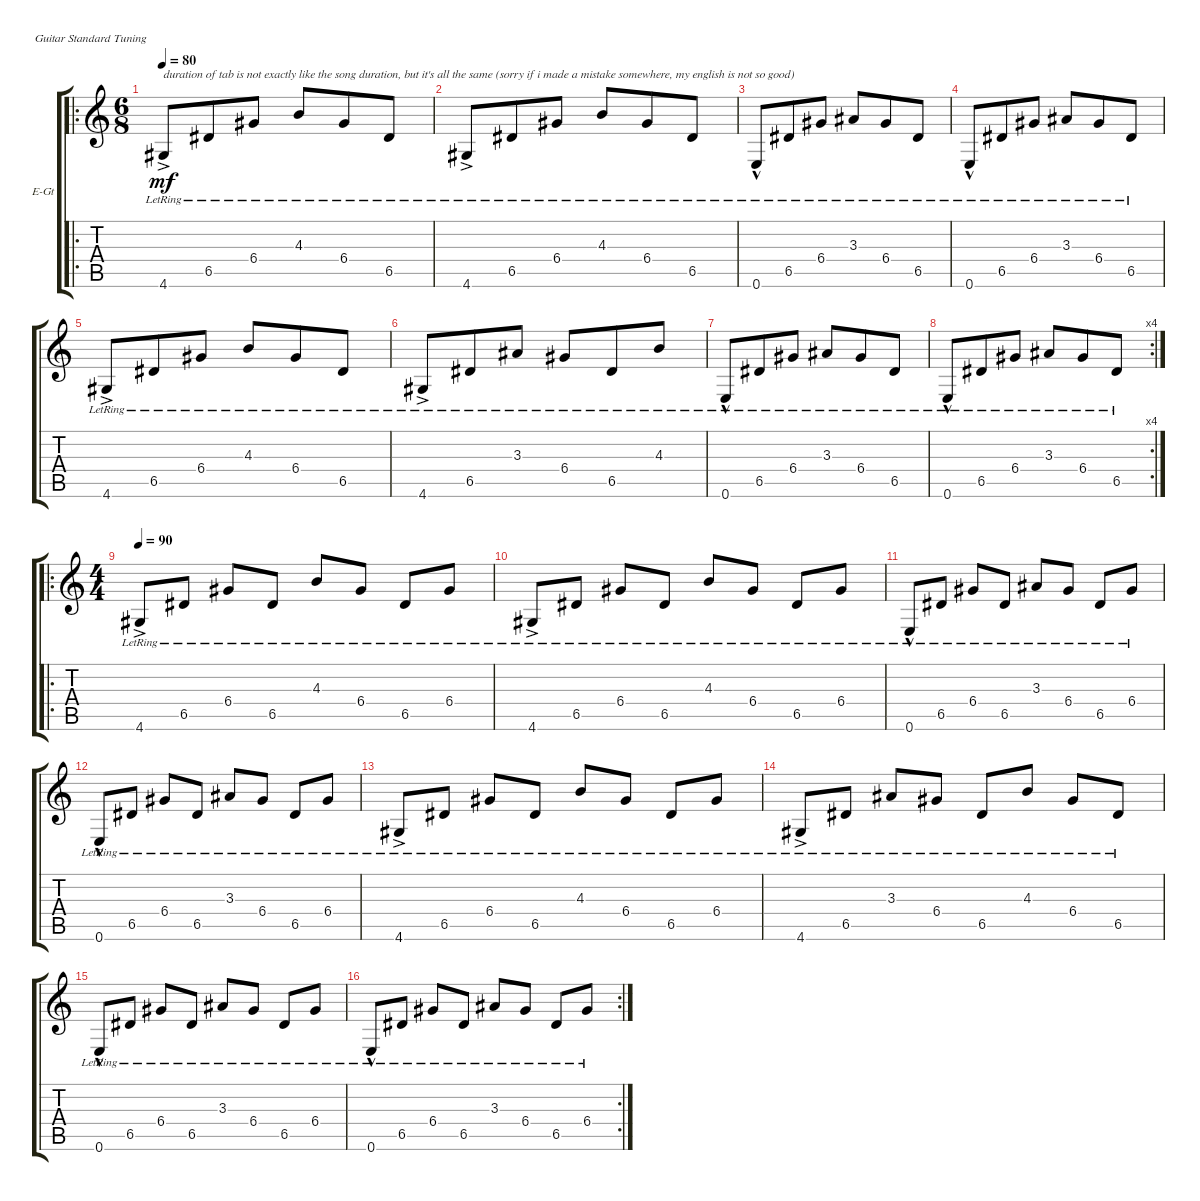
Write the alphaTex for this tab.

\defaultSystemsLayout 4
\bracketExtendMode groupsimilarinstruments
\firstSystemTrackNameOrientation horizontal
\otherSystemsTrackNameOrientation horizontal
\track ("Electric Guitar" "E-Gt") {instrument overdrivenguitar}
\staff {score tabs}
\tuning (E4 B3 G3 D3 A2 E2)
\ro
\ts (6 8)
\tempo 80
\clef g2
\ks c
4.6{ac lr}.8{txt "duration of tab is not exactly like the song duration, but it's all the same (sorry if i made a mistake somewhere, my english is not so good)" dy mf instrument overdrivenguitar} 6.5{lr}.8 6.4{lr}.8 4.3{lr}.8 6.4{lr}.8 6.5{lr}.8 |
4.6{ac lr}.8 6.5{lr}.8 6.4{lr}.8 4.3{lr}.8 6.4{lr}.8 6.5{lr}.8 |
0.6{hac lr}.8 6.5{lr}.8 6.4{lr}.8 3.3{lr}.8 6.4{lr}.8 6.5{lr}.8 |
0.6{hac lr}.8 6.5{lr}.8 6.4{lr}.8 3.3{lr}.8 6.4{lr}.8 6.5{lr}.8 |
4.6{ac lr}.8 6.5{lr}.8 6.4{lr}.8 4.3{lr}.8 6.4{lr}.8 6.5{lr}.8 |
4.6{ac lr}.8 6.5{lr}.8 3.3{lr}.8 6.4{lr}.8 6.5{lr}.8 4.3{lr}.8 |
0.6{hac lr}.8 6.5{lr}.8 6.4{lr}.8 3.3{lr}.8 6.4{lr}.8 6.5{lr}.8 |
\rc 4
0.6{hac lr}.8 6.5{lr}.8 6.4{lr}.8 3.3{lr}.8 6.4{lr}.8 6.5{lr}.8 |
\ro
\ts (4 4)
\tempo 90
4.6{ac lr}.8 6.5{lr}.8 6.4{lr}.8 6.5{lr}.8 4.3{lr}.8 6.4{lr}.8 6.5{lr}.8 6.4{lr}.8 |
4.6{ac lr}.8 6.5{lr}.8 6.4{lr}.8 6.5{lr}.8 4.3{lr}.8 6.4{lr}.8 6.5{lr}.8 6.4{lr}.8 |
0.6{hac lr}.8 6.5{lr}.8 6.4{lr}.8 6.5{lr}.8 3.3{lr}.8 6.4{lr}.8 6.5{lr}.8 6.4{lr}.8 |
0.6{hac lr}.8 6.5{lr}.8 6.4{lr}.8 6.5{lr}.8 3.3{lr}.8 6.4{lr}.8 6.5{lr}.8 6.4{lr}.8 |
4.6{ac lr}.8 6.5{lr}.8 6.4{lr}.8 6.5{lr}.8 4.3{lr}.8 6.4{lr}.8 6.5{lr}.8 6.4{lr}.8 |
4.6{ac lr}.8 6.5{lr}.8 3.3{lr}.8 6.4{lr}.8 6.5{lr}.8 4.3{lr}.8 6.4{lr}.8 6.5{lr}.8 |
0.6{hac lr}.8 6.5{lr}.8 6.4{lr}.8 6.5{lr}.8 3.3{lr}.8 6.4{lr}.8 6.5{lr}.8 6.4{lr}.8 |
\rc 2
0.6{hac lr}.8 6.5{lr}.8 6.4{lr}.8 6.5{lr}.8 3.3{lr}.8 6.4{lr}.8 6.5{lr}.8 6.4{lr}.8
